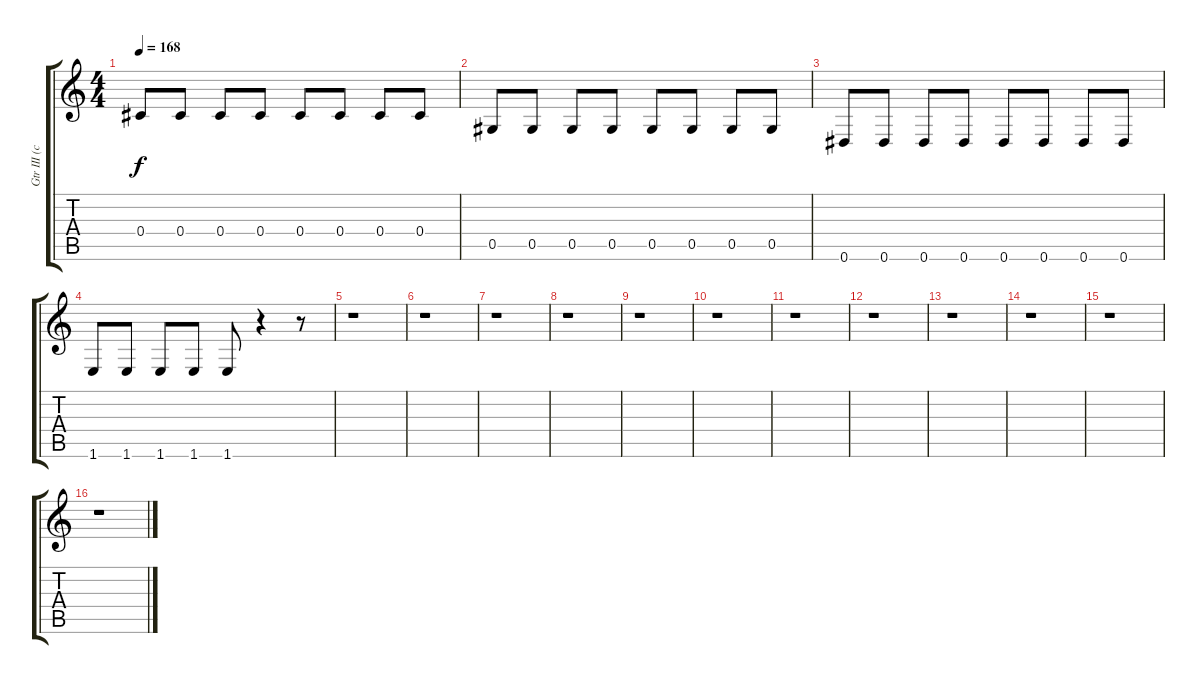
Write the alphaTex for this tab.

\track ("Gtr III (cln)" "Gtr III (c") {instrument electricguitarclean}
\staff {score tabs}
\tuning (Eb4 Bb3 Gb3 Db3 Ab2 Eb2) {hide}
\ts (4 4)
\tempo 168
\clef g2
\ks c
0.4.8{dy f} 0.4.8 0.4.8 0.4.8 0.4.8 0.4.8 0.4.8 0.4.8 |
0.5.8 0.5.8 0.5.8 0.5.8 0.5.8 0.5.8 0.5.8 0.5.8 |
0.6.8 0.6.8 0.6.8 0.6.8 0.6.8 0.6.8 0.6.8 0.6.8 |
1.6.8 1.6.8 1.6.8 1.6.8 1.6.8 r.4 r.8 |
r.1 |
r.1 |
r.1 |
r.1 |
r.1 |
r.1 |
r.1 |
r.1 |
r.1 |
r.1 |
r.1 |
r.1
